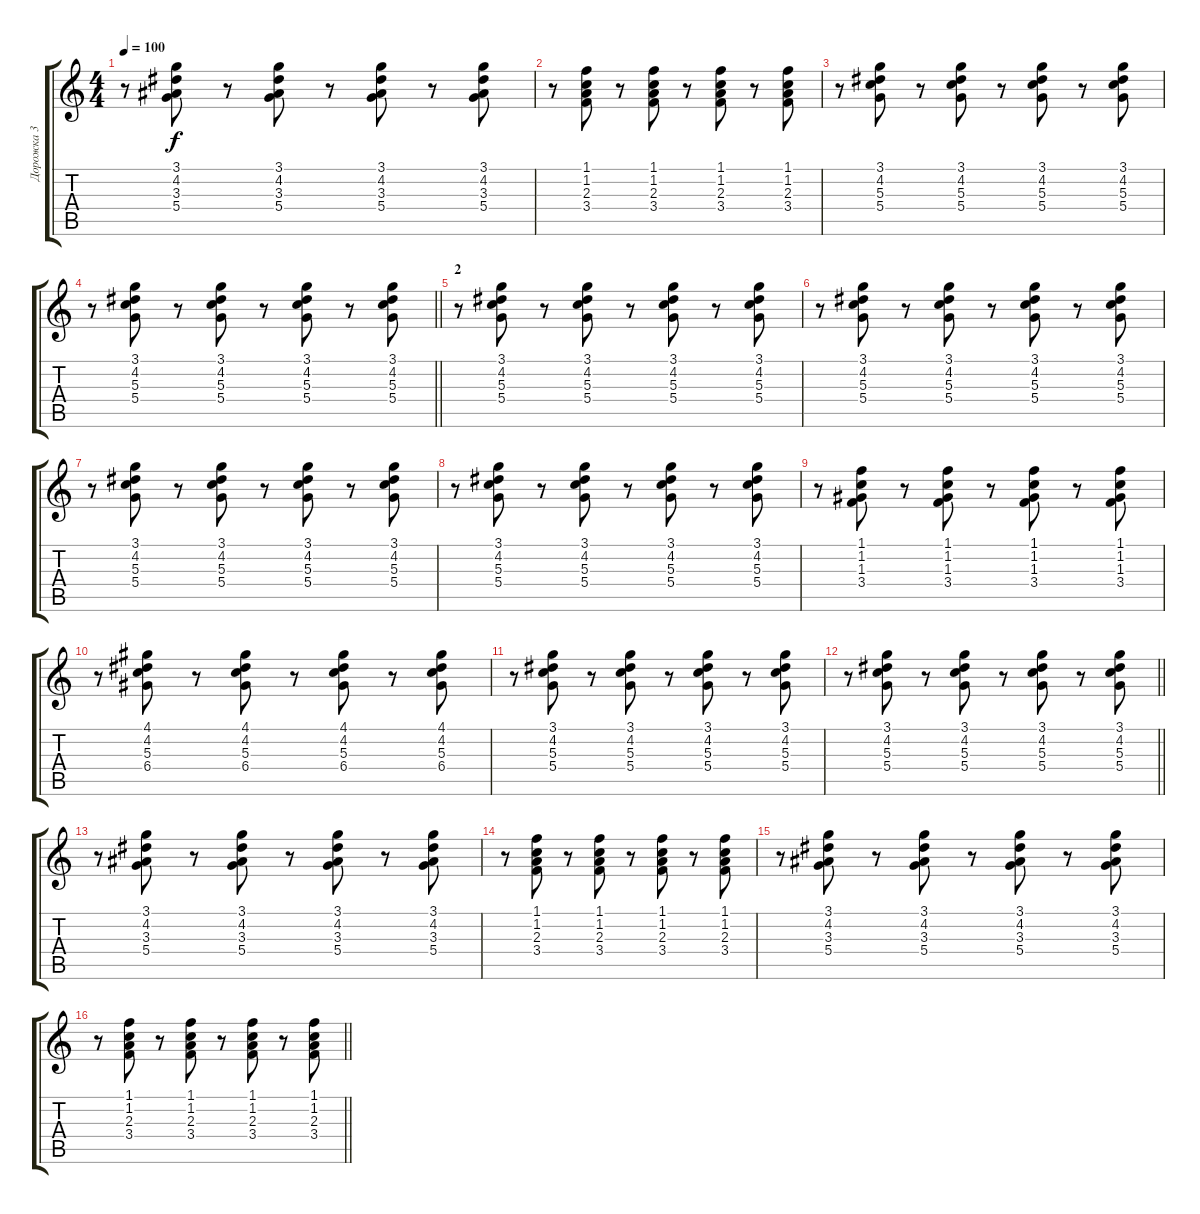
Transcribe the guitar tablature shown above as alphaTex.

\track ("Дорожка 3" "Дорожка 3") {instrument electricguitarclean}
\staff {score tabs}
\tuning (E4 B3 G3 D3 A2 E2) {hide}
\ts (4 4)
\tempo 100
\clef g2
\ks c
r.8{dy f} (3.1 4.2 3.3 5.4).8 r.8 (3.1 4.2 3.3 5.4).8 r.8 (3.1 4.2 3.3 5.4).8 r.8 (3.1 4.2 3.3 5.4).8 |
r.8 (1.1 1.2 2.3 3.4).8 r.8 (1.1 1.2 2.3 3.4).8 r.8 (1.1 1.2 2.3 3.4).8 r.8 (1.1 1.2 2.3 3.4).8 |
r.8 (3.1 4.2 5.3 5.4).8 r.8 (3.1 4.2 5.3 5.4).8 r.8 (3.1 4.2 5.3 5.4).8 r.8 (3.1 4.2 5.3 5.4).8 |
\barLineRight lightlight
r.8 (3.1 4.2 5.3 5.4).8 r.8 (3.1 4.2 5.3 5.4).8 r.8 (3.1 4.2 5.3 5.4).8 r.8 (3.1 4.2 5.3 5.4).8 |
\section ("" "2")
r.8 (3.1 4.2 5.3 5.4).8 r.8 (3.1 4.2 5.3 5.4).8 r.8 (3.1 4.2 5.3 5.4).8 r.8 (3.1 4.2 5.3 5.4).8 |
r.8 (3.1 4.2 5.3 5.4).8 r.8 (3.1 4.2 5.3 5.4).8 r.8 (3.1 4.2 5.3 5.4).8 r.8 (3.1 4.2 5.3 5.4).8 |
r.8 (3.1 4.2 5.3 5.4).8 r.8 (3.1 4.2 5.3 5.4).8 r.8 (3.1 4.2 5.3 5.4).8 r.8 (3.1 4.2 5.3 5.4).8 |
r.8 (3.1 4.2 5.3 5.4).8 r.8 (3.1 4.2 5.3 5.4).8 r.8 (3.1 4.2 5.3 5.4).8 r.8 (3.1 4.2 5.3 5.4).8 |
r.8 (1.1 1.2 1.3 3.4).8 r.8 (1.1 1.2 1.3 3.4).8 r.8 (1.1 1.2 1.3 3.4).8 r.8 (1.1 1.2 1.3 3.4).8 |
r.8 (4.1 4.2 5.3 6.4).8 r.8 (4.1 4.2 5.3 6.4).8 r.8 (4.1 4.2 5.3 6.4).8 r.8 (4.1 4.2 5.3 6.4).8 |
r.8 (3.1 4.2 5.3 5.4).8 r.8 (3.1 4.2 5.3 5.4).8 r.8 (3.1 4.2 5.3 5.4).8 r.8 (3.1 4.2 5.3 5.4).8 |
\barLineRight lightlight
r.8 (3.1 4.2 5.3 5.4).8 r.8 (3.1 4.2 5.3 5.4).8 r.8 (3.1 4.2 5.3 5.4).8 r.8 (3.1 4.2 5.3 5.4).8 |
r.8 (3.1 4.2 3.3 5.4).8 r.8 (3.1 4.2 3.3 5.4).8 r.8 (3.1 4.2 3.3 5.4).8 r.8 (3.1 4.2 3.3 5.4).8 |
r.8 (1.1 1.2 2.3 3.4).8 r.8 (1.1 1.2 2.3 3.4).8 r.8 (1.1 1.2 2.3 3.4).8 r.8 (1.1 1.2 2.3 3.4).8 |
r.8 (3.1 4.2 3.3 5.4).8 r.8 (3.1 4.2 3.3 5.4).8 r.8 (3.1 4.2 3.3 5.4).8 r.8 (3.1 4.2 3.3 5.4).8 |
\barLineRight lightlight
r.8 (1.1 1.2 2.3 3.4).8 r.8 (1.1 1.2 2.3 3.4).8 r.8 (1.1 1.2 2.3 3.4).8 r.8 (1.1 1.2 2.3 3.4).8
